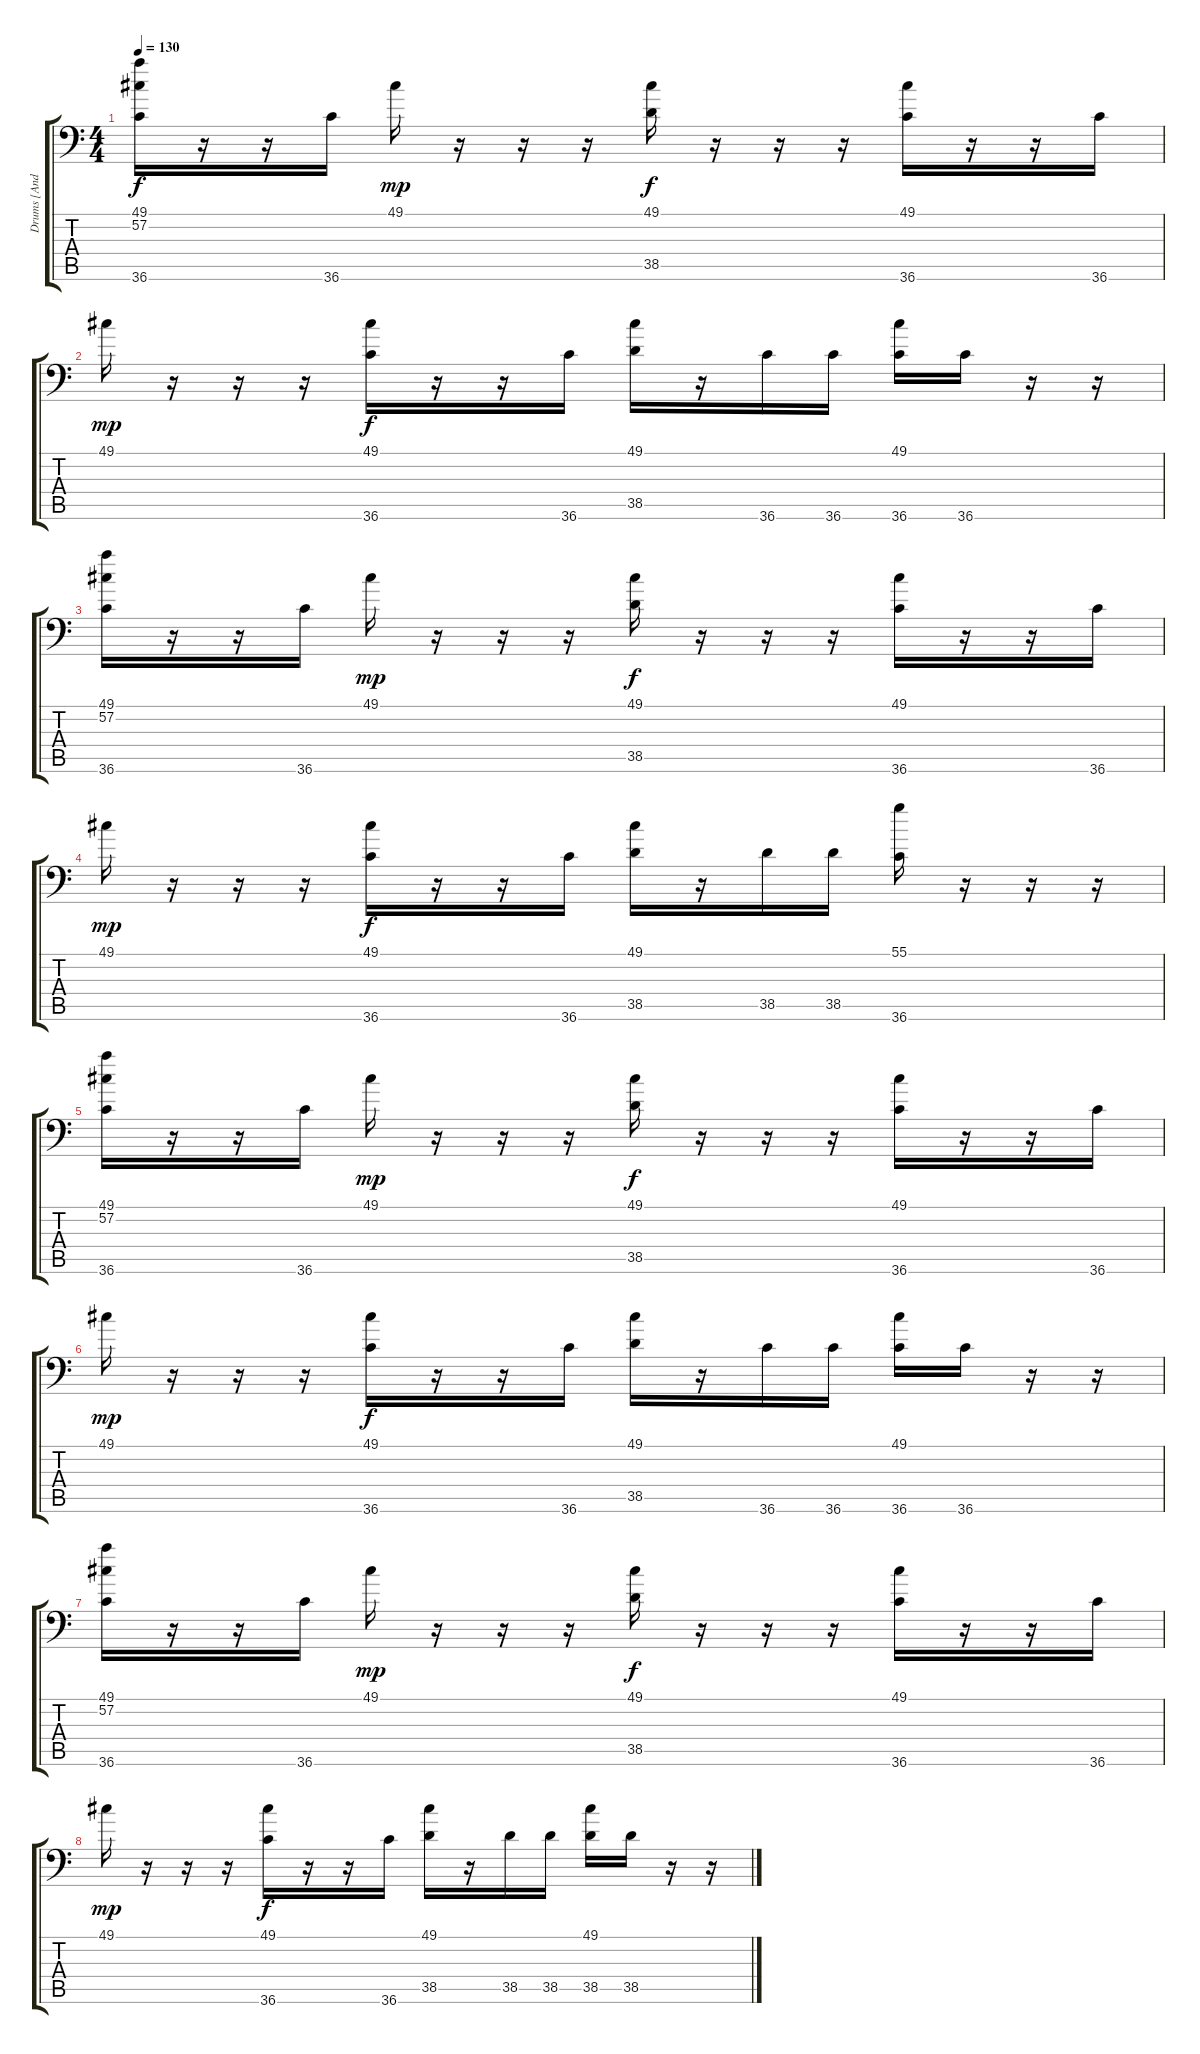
\track ("Drums [Andrew Tkaczyk]" "Drums [And") {instrument acousticgrandpiano}
\staff {score tabs}
\tuning (C-1 C-1 C-1 C-1 C-1 C-1) {hide}
\ts (4 4)
\tempo 130
\clef f4
\ks c
(49.1 57.2 36.6).16{dy f} r.16 r.16 36.6.16 49.1.16{dy mp} r.16 r.16 r.16 (49.1 38.5).16{dy f} r.16 r.16 r.16 (49.1 36.6).16 r.16 r.16 36.6.16 |
49.1.16{dy mp} r.16 r.16 r.16 (49.1 36.6).16{dy f} r.16 r.16 36.6.16 (49.1 38.5).16 r.16 36.6.16 36.6.16 (49.1 36.6).16 36.6.16 r.16 r.16 |
(49.1 57.2 36.6).16 r.16 r.16 36.6.16 49.1.16{dy mp} r.16 r.16 r.16 (49.1 38.5).16{dy f} r.16 r.16 r.16 (49.1 36.6).16 r.16 r.16 36.6.16 |
49.1.16{dy mp} r.16 r.16 r.16 (49.1 36.6).16{dy f} r.16 r.16 36.6.16 (49.1 38.5).16 r.16 38.5.16 38.5.16 (55.1 36.6).16 r.16 r.16 r.16 |
(49.1 57.2 36.6).16 r.16 r.16 36.6.16 49.1.16{dy mp} r.16 r.16 r.16 (49.1 38.5).16{dy f} r.16 r.16 r.16 (49.1 36.6).16 r.16 r.16 36.6.16 |
49.1.16{dy mp} r.16 r.16 r.16 (49.1 36.6).16{dy f} r.16 r.16 36.6.16 (49.1 38.5).16 r.16 36.6.16 36.6.16 (49.1 36.6).16 36.6.16 r.16 r.16 |
(49.1 57.2 36.6).16 r.16 r.16 36.6.16 49.1.16{dy mp} r.16 r.16 r.16 (49.1 38.5).16{dy f} r.16 r.16 r.16 (49.1 36.6).16 r.16 r.16 36.6.16 |
49.1.16{dy mp} r.16 r.16 r.16 (49.1 36.6).16{dy f} r.16 r.16 36.6.16 (49.1 38.5).16 r.16 38.5.16 38.5.16 (49.1 38.5).16 38.5.16 r.16 r.16
